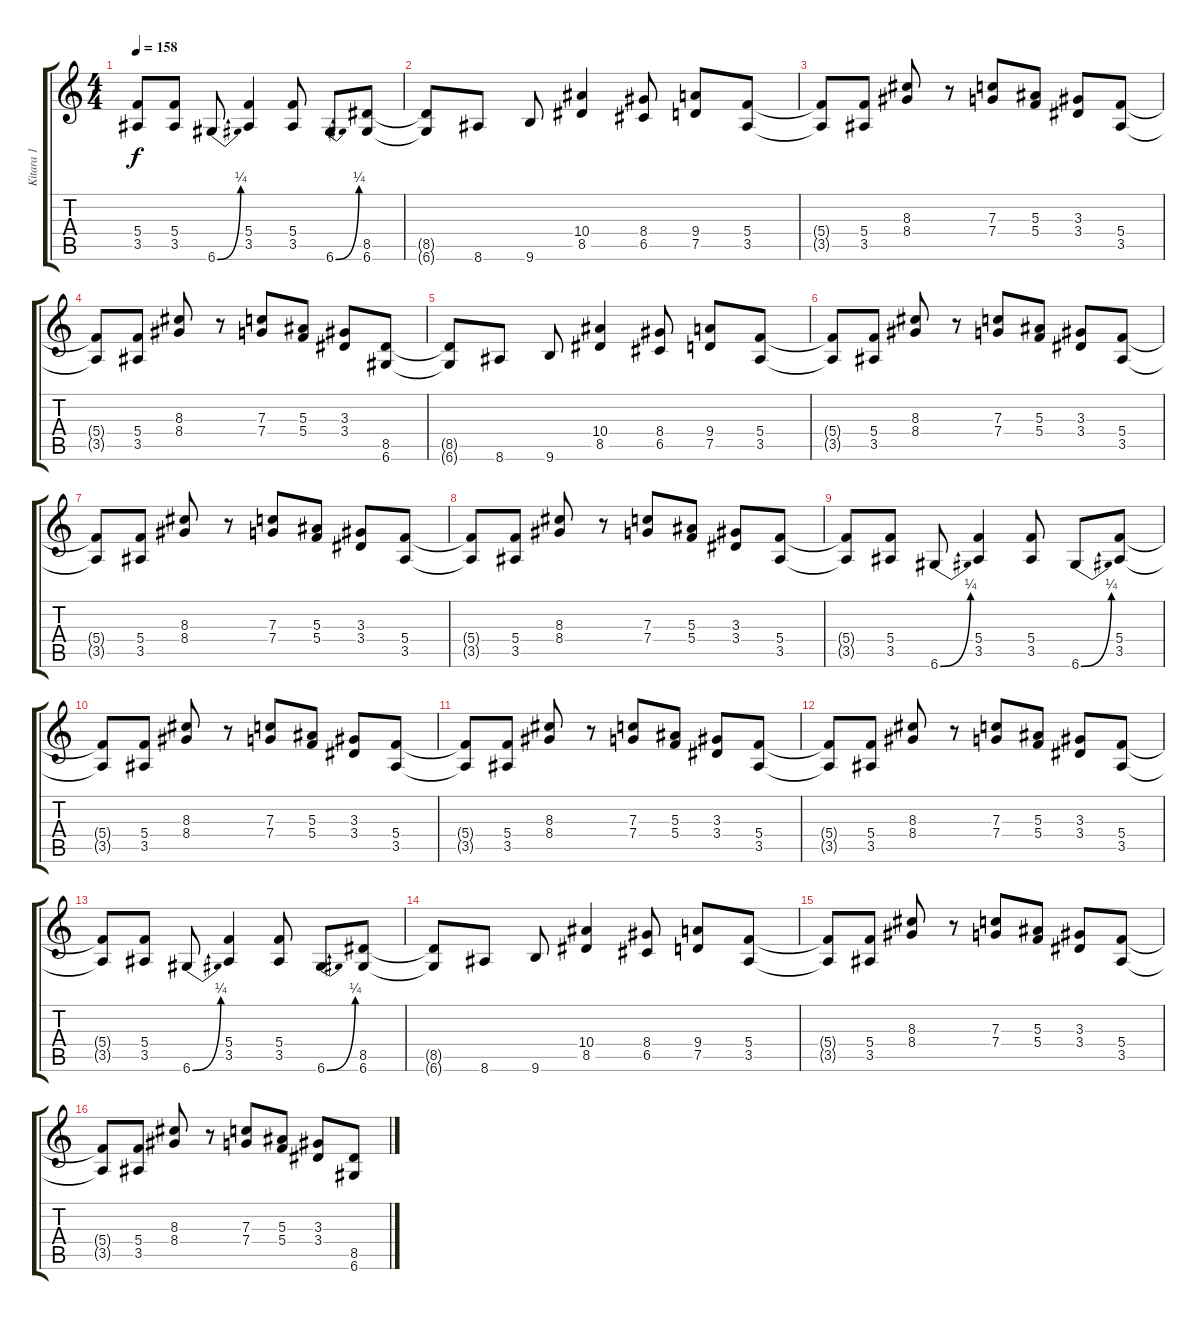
\track ("Kitara 1" "Kitara 1") {instrument distortionguitar}
\staff {score tabs}
\tuning (D4 A3 F3 C3 G2 D2) {hide}
\ts (4 4)
\tempo 158
\clef g2
\ks c
(5.4{t} 3.5{t}).8{dy f} (5.4 3.5).8 6.6{be (bend 0 0 60 1)}.8 (5.4 3.5).4 (5.4 3.5).8 6.6{be (bend 0 0 60 1)}.8 (8.5 6.6).8 |
(8.5{t} 6.6{t}).8 8.6.8 9.6.8 (10.4 8.5).4 (8.4 6.5).8 (9.4 7.5).8 (5.4 3.5).8 |
(5.4{t} 3.5{t}).8 (5.4 3.5).8 (8.3 8.4).8 r.8 (7.3 7.4).8 (5.3 5.4).8 (3.3 3.4).8 (5.4 3.5).8 |
(5.4{t} 3.5{t}).8 (5.4 3.5).8 (8.3 8.4).8 r.8 (7.3 7.4).8 (5.3 5.4).8 (3.3 3.4).8 (8.5 6.6).8 |
(8.5{t} 6.6{t}).8 8.6.8 9.6.8 (10.4 8.5).4 (8.4 6.5).8 (9.4 7.5).8 (5.4 3.5).8 |
(5.4{t} 3.5{t}).8 (5.4 3.5).8 (8.3 8.4).8 r.8 (7.3 7.4).8 (5.3 5.4).8 (3.3 3.4).8 (5.4 3.5).8 |
(5.4{t} 3.5{t}).8 (5.4 3.5).8 (8.3 8.4).8 r.8 (7.3 7.4).8 (5.3 5.4).8 (3.3 3.4).8 (5.4 3.5).8 |
(5.4{t} 3.5{t}).8 (5.4 3.5).8 (8.3 8.4).8 r.8 (7.3 7.4).8 (5.3 5.4).8 (3.3 3.4).8 (5.4 3.5).8 |
(5.4{t} 3.5{t}).8 (5.4 3.5).8 6.6{be (bend 0 0 60 1)}.8 (5.4 3.5).4 (5.4 3.5).8 6.6{be (bend 0 0 60 1)}.8 (5.4 3.5).8 |
(5.4{t} 3.5{t}).8 (5.4 3.5).8 (8.3 8.4).8 r.8 (7.3 7.4).8 (5.3 5.4).8 (3.3 3.4).8 (5.4 3.5).8 |
(5.4{t} 3.5{t}).8 (5.4 3.5).8 (8.3 8.4).8 r.8 (7.3 7.4).8 (5.3 5.4).8 (3.3 3.4).8 (5.4 3.5).8 |
(5.4{t} 3.5{t}).8 (5.4 3.5).8 (8.3 8.4).8 r.8 (7.3 7.4).8 (5.3 5.4).8 (3.3 3.4).8 (5.4 3.5).8 |
(5.4{t} 3.5{t}).8 (5.4 3.5).8 6.6{be (bend 0 0 60 1)}.8 (5.4 3.5).4 (5.4 3.5).8 6.6{be (bend 0 0 60 1)}.8 (8.5 6.6).8 |
(8.5{t} 6.6{t}).8 8.6.8 9.6.8 (10.4 8.5).4 (8.4 6.5).8 (9.4 7.5).8 (5.4 3.5).8 |
(5.4{t} 3.5{t}).8 (5.4 3.5).8 (8.3 8.4).8 r.8 (7.3 7.4).8 (5.3 5.4).8 (3.3 3.4).8 (5.4 3.5).8 |
(5.4{t} 3.5{t}).8 (5.4 3.5).8 (8.3 8.4).8 r.8 (7.3 7.4).8 (5.3 5.4).8 (3.3 3.4).8 (8.5 6.6).8
